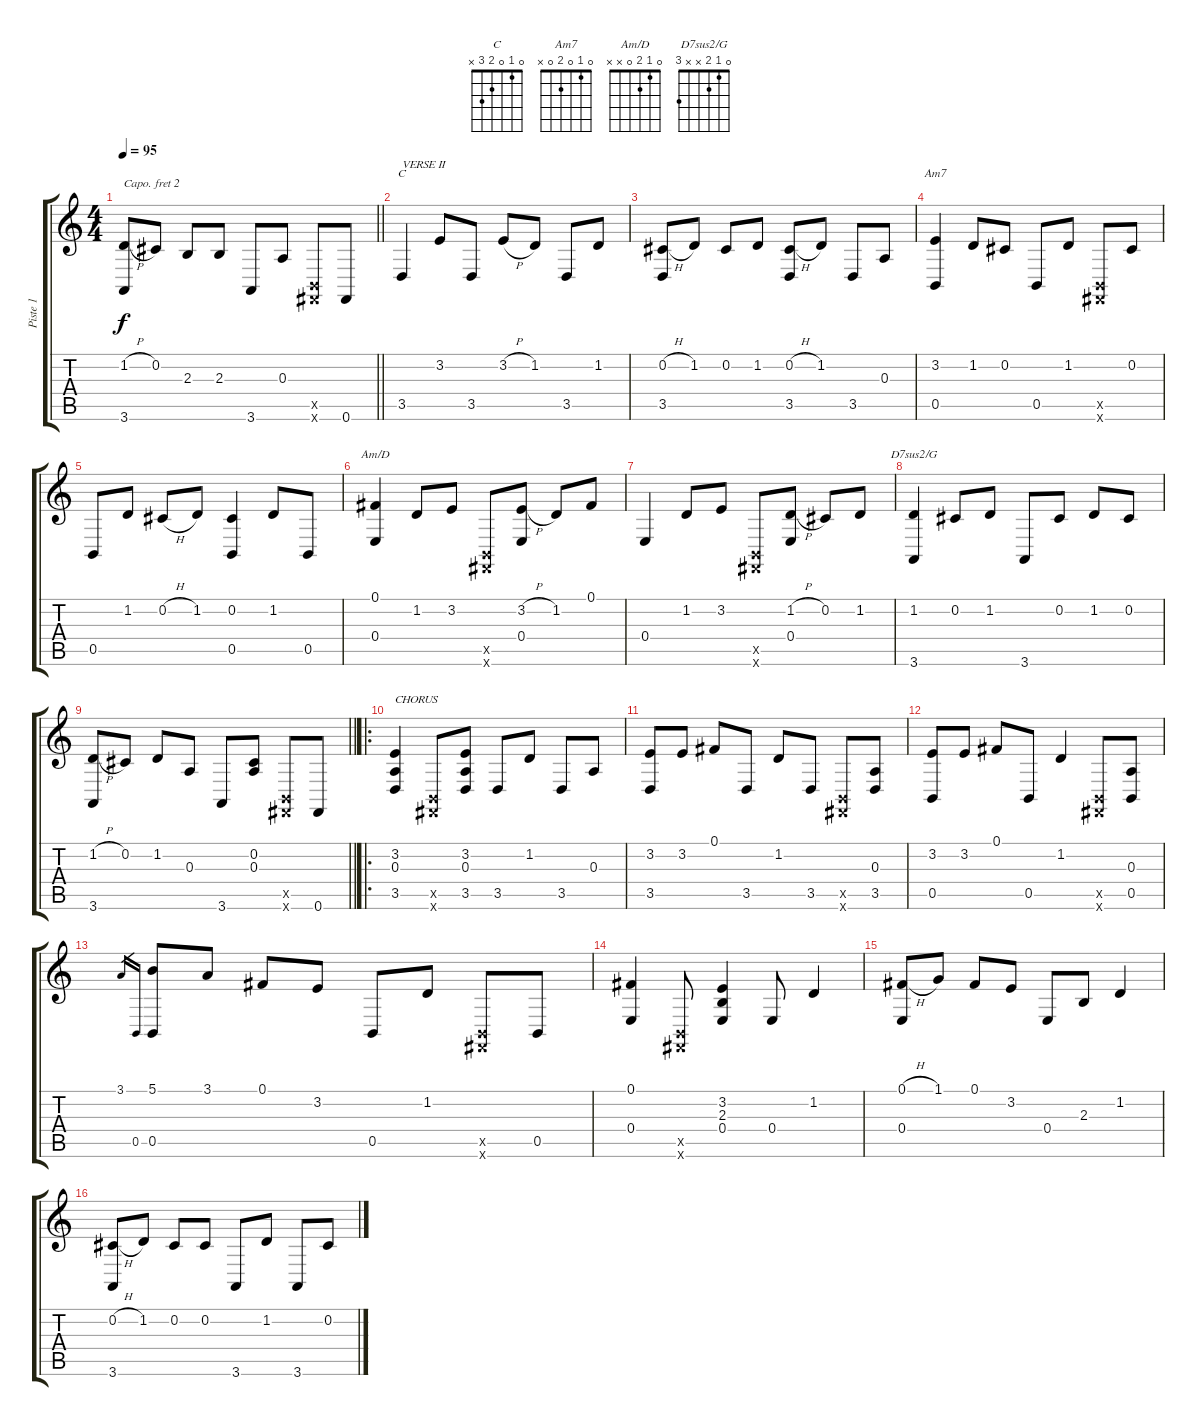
\track ("Piste 1" "Piste 1") {instrument acousticgrandpiano}
\staff {score tabs}
\capo 2
\tuning (E4 B3 G3 D3 A2 E2) {hide}
\chord ("C" 0 1 0 2 3 x)
\chord ("Am7" 0 1 0 2 0 x)
\chord ("Am/D" 0 1 2 0 x x)
\chord ("D7sus2/G" 0 1 2 x x 3)
\ts (4 4)
\tempo 95
\clef g2
\barLineRight lightlight
\ks c
(1.2{h} 3.6).8{dy f} 0.2.8 2.3.8 2.3.8 3.6.8 0.3.8 (0.5{x} 0.6{x}).8 0.6.8 |
3.5.4{ch "C" txt "VERSE II"} 3.2.8 3.5.8 3.2{h}.8 1.2.8 3.5.8 1.2.8 |
(0.2{h} 3.5).8 1.2.8 0.2.8 1.2.8 (0.2{h} 3.5).8 1.2.8 3.5.8 0.3.8 |
(3.2 0.5).4{ch "Am7"} 1.2.8 0.2.8 0.5.8 1.2.8 (0.5{x} 0.6{x}).8 0.2.8 |
0.5.8 1.2.8 0.2{h}.8 1.2.8 (0.2 0.5).4 1.2.8 0.5.8 |
(0.1 0.4).4{ch "Am/D"} 1.2.8 3.2.8 (0.5{x} 0.6{x}).8 (3.2{h} 0.4).8 1.2.8 0.1.8 |
0.4.4 1.2.8 3.2.8 (0.5{x} 0.6{x}).8 (1.2{h} 0.4).8 0.2.8 1.2.8 |
(1.2 3.6).4{ch "D7sus2/G"} 0.2.8 1.2.8 3.6.8 0.2.8 1.2.8 0.2.8 |
\barLineRight lightlight
(1.2{h} 3.6).8 0.2.8 1.2.8 0.3.8 3.6.8 (0.2 0.3).8 (0.5{x} 0.6{x}).8 0.6.8 |
\ro
(3.2 0.3 3.5).4{txt "CHORUS"} (0.5{x} 0.6{x}).8 (3.2 0.3 3.5).8 3.5.8 1.2.8 3.5.8 0.3.8 |
(3.2 3.5).8 3.2.8 0.1.8 3.5.8 1.2.8 3.5.8 (0.5{x} 0.6{x}).8 (0.3 3.5).8 |
(3.2 0.5).8 3.2.8 0.1.8 0.5.8 1.2.4 (0.5{x} 0.6{x}).8 (0.3 0.5).8 |
3.1.16{gr} 0.5.16{gr} (5.1 0.5).8 3.1.8 0.1.8 3.2.8 0.5.8 1.2.8 (0.5{x} 0.6{x}).8 0.5.8 |
(0.1 0.4).4 (0.5{x} 0.6{x}).8 (3.2 2.3 0.4).4 0.4.8 1.2.4 |
(0.1{h} 0.4).8 1.1.8 0.1.8 3.2.8 0.4.8 2.3.8 1.2.4 |
(0.2{h} 3.6).8 1.2.8 0.2.8 0.2.8 3.6.8 1.2.8 3.6.8 0.2.8
